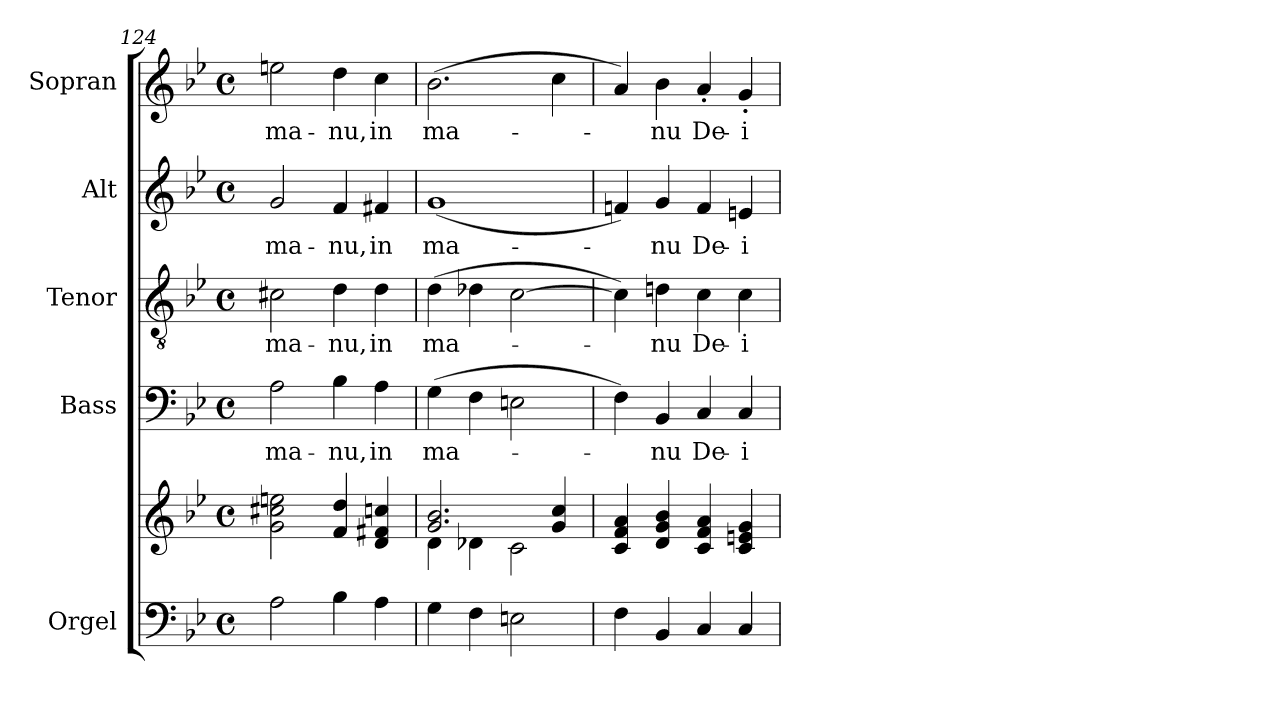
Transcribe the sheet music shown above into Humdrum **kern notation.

**kern	**kern	**kern	**text	**kern	**text	**kern	**text	**kern	**text
*part5	*part5	*part4	*part4	*part3	*part3	*part2	*part2	*part1	*part1
*staff6	*staff5	*staff4	*staff4	*staff3	*staff3	*staff2	*staff2	*staff1	*staff1
*I"Orgel	*	*I"Bass	*	*I"Tenor	*	*I"Alt	*	*I"Sopran	*
*I'Org.	*	*I'B.	*	*I'T.	*	*I'A.	*	*I'S.	*
*clefF4	*clefG2	*clefF4	*	*clefGv2	*	*clefG2	*	*clefG2	*
*k[b-e-]	*k[b-e-]	*k[b-e-]	*	*k[b-e-]	*	*k[b-e-]	*	*k[b-e-]	*
*B-:	*B-:	*B-:	*	*B-:	*	*B-:	*	*B-:	*
*M4/4	*M4/4	*M4/4	*	*M4/4	*	*M4/4	*	*M4/4	*
*met(c)	*met(c)	*met(c)	*	*met(c)	*	*met(c)	*	*met(c)	*
=124	=124	=124	=124	=124	=124	=124	=124	=124	=124
!	!	!	!LO:LY:b	!	!LO:LY:b	!	!LO:LY:b	!	!LO:LY:b
2A\	2g\ 2cc#X\ 2een\	2A\	ma-	2c#X\	ma-	2g/	ma-	2een\	ma-
!	!	!	!LO:LY:b	!	!LO:LY:b	!	!LO:LY:b	!	!LO:LY:b
4B-\	4f/ 4dd/	4B-\	-nu,	4d\	-nu,	4f/	-nu,	4dd\	-nu,
!	!	!	!LO:LY:b	!	!LO:LY:b	!	!LO:LY:b	!	!LO:LY:b
4A\	4d/ 4f#X/ 4ccn/	4A\	in	4d\	in	4f#X/	in	4cc\	in
=125	=125	=125	=125	=125	=125	=125	=125	=125	=125
*	*^	*	*	*	*	*	*	*	*
!	!	!	!	!LO:LY:b	!	!LO:LY:b	!	!LO:LY:b	!	!LO:LY:b
4G\	2.g/ 2.b-/	4d\	(>4G\	ma-	(>4d\	ma-	(<1g	ma-	(>2.b-\	ma-
4F\	.	4d-X\	4F\	.	4d-X\	.	.	.	.	.
2En\	.	2c\	2En\	.	[2c\	.	.	.	.	.
.	4g/ 4cc/	.	.	.	.	.	.	.	4cc\	.
*	*v	*v	*	*	*	*	*	*	*	*
=126	=126	=126	=126	=126	=126	=126	=126	=126	=126
4F\	4c/ 4f/ 4a/	4F\)	.	4c\])	.	4fn/)	.	4a/)	.
!	!	!	!LO:LY:b	!	!LO:LY:b	!	!LO:LY:b	!	!LO:LY:b
4BB-/	4d/ 4g/ 4b-/	4BB-/	-nu	4dn\	-nu	4g/	-nu	4b-\	-nu
!	!	!	!LO:LY:b	!	!LO:LY:b	!	!LO:LY:b	!	!LO:LY:b
4C/	4c/ 4f/ 4a/	4C/	De-	4c\	De-	4f/	De-	4a'</	De-
!	!	!	!LO:LY:b	!	!LO:LY:b	!	!LO:LY:b	!	!LO:LY:b
4C/	4c/ 4en/ 4g/	4C/	-i	4c\	-i	4en/	-i	4g'</	-i
=	=	=	=	=	=	=	=	=	=
*-	*-	*-	*-	*-	*-	*-	*-	*-	*-
